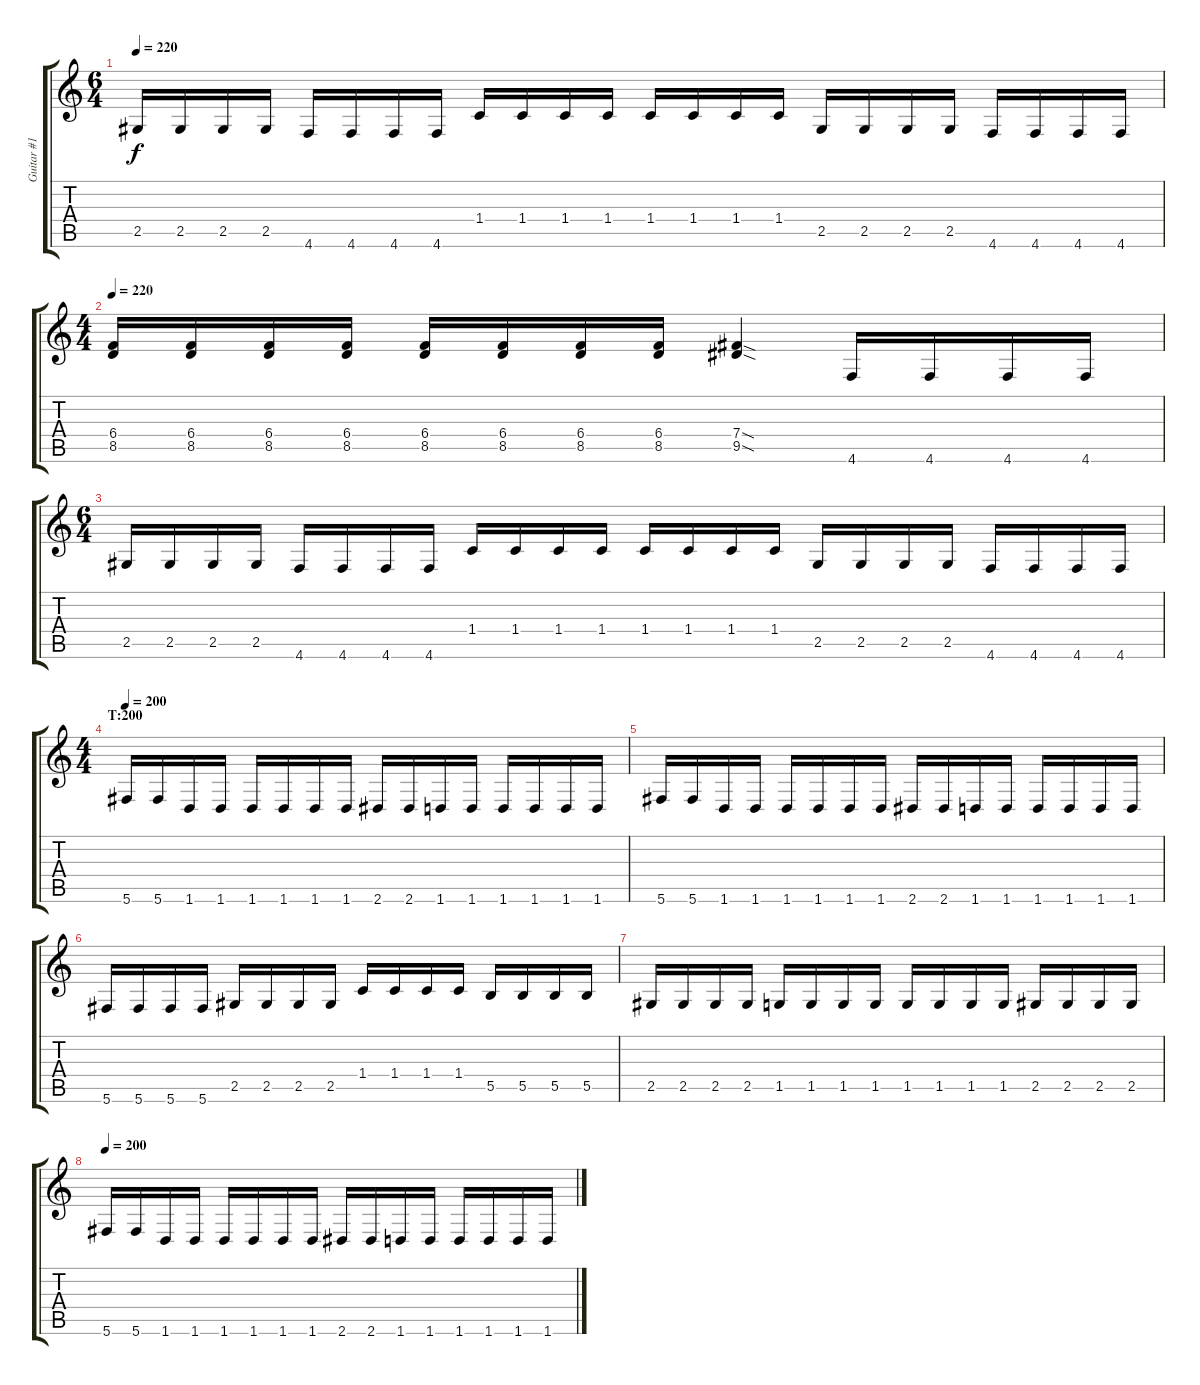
\track ("Guitar #1" "Guitar #1") {instrument distortionguitar}
\staff {score tabs}
\tuning (Db4 Ab3 E3 B2 Gb2 Db2) {hide}
\ts (6 4)
\tempo 220
\clef g2
\ks c
2.5.16{dy f} 2.5.16 2.5.16 2.5.16 4.6.16 4.6.16 4.6.16 4.6.16 1.4.16 1.4.16 1.4.16 1.4.16 1.4.16 1.4.16 1.4.16 1.4.16 2.5.16 2.5.16 2.5.16 2.5.16 4.6.16 4.6.16 4.6.16 4.6.16 |
\ts (4 4)
\tempo 220
(6.4 8.5).16 (6.4 8.5).16 (6.4 8.5).16 (6.4 8.5).16 (6.4 8.5).16 (6.4 8.5).16 (6.4 8.5).16 (6.4 8.5).16 (7.4{sod} 9.5{sod}).4 4.6.16 4.6.16 4.6.16 4.6.16 |
\ts (6 4)
2.5.16 2.5.16 2.5.16 2.5.16 4.6.16 4.6.16 4.6.16 4.6.16 1.4.16 1.4.16 1.4.16 1.4.16 1.4.16 1.4.16 1.4.16 1.4.16 2.5.16 2.5.16 2.5.16 2.5.16 4.6.16 4.6.16 4.6.16 4.6.16 |
\ts (4 4)
\section ("" "T:200")
\tempo 200
5.6.16 5.6.16 1.6.16 1.6.16 1.6.16 1.6.16 1.6.16 1.6.16 2.6.16 2.6.16 1.6.16 1.6.16 1.6.16 1.6.16 1.6.16 1.6.16 |
5.6.16 5.6.16 1.6.16 1.6.16 1.6.16 1.6.16 1.6.16 1.6.16 2.6.16 2.6.16 1.6.16 1.6.16 1.6.16 1.6.16 1.6.16 1.6.16 |
5.6.16 5.6.16 5.6.16 5.6.16 2.5.16 2.5.16 2.5.16 2.5.16 1.4.16 1.4.16 1.4.16 1.4.16 5.5.16 5.5.16 5.5.16 5.5.16 |
2.5.16 2.5.16 2.5.16 2.5.16 1.5.16 1.5.16 1.5.16 1.5.16 1.5.16 1.5.16 1.5.16 1.5.16 2.5.16 2.5.16 2.5.16 2.5.16 |
\tempo 200
5.6.16 5.6.16 1.6.16 1.6.16 1.6.16 1.6.16 1.6.16 1.6.16 2.6.16 2.6.16 1.6.16 1.6.16 1.6.16 1.6.16 1.6.16 1.6.16
